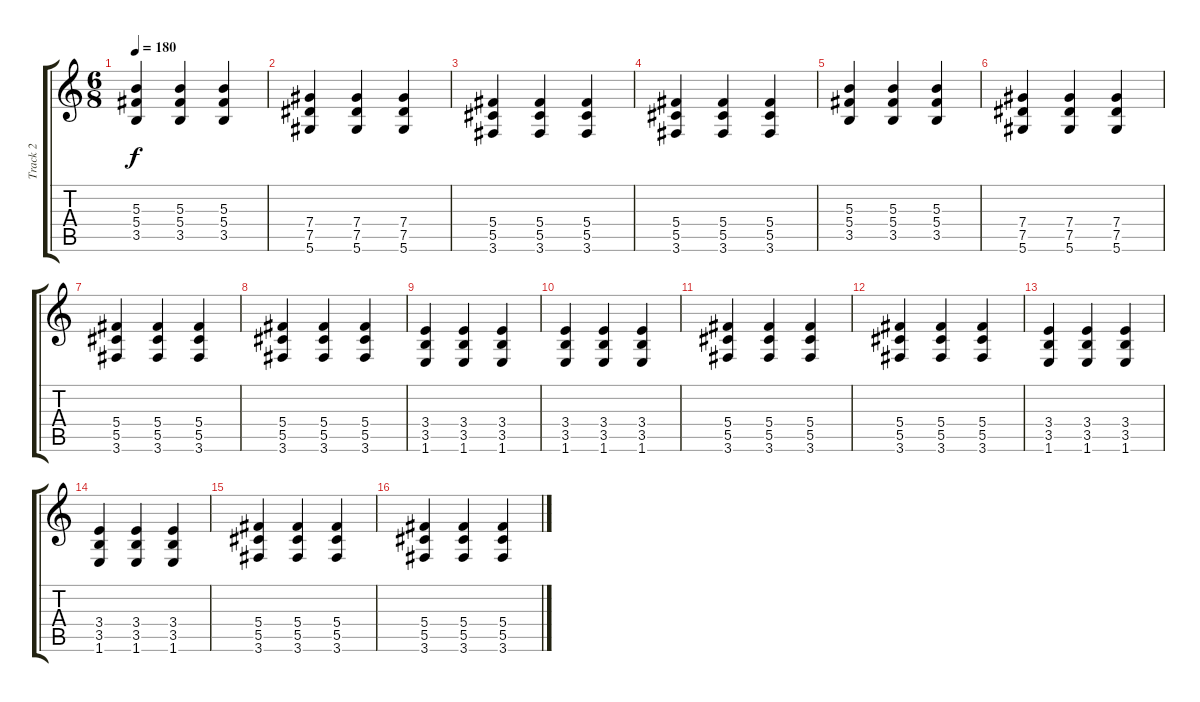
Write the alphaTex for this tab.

\track ("Track 2" "Track 2") {instrument distortionguitar}
\staff {score tabs}
\tuning (Eb4 Bb3 Gb3 Db3 Ab2 Eb2) {hide}
\ts (6 8)
\tempo 180
\clef g2
\ks c
(5.3 5.4 3.5).4{dy f} (5.3 5.4 3.5).4 (5.3 5.4 3.5).4 |
(7.4 7.5 5.6).4 (7.4 7.5 5.6).4 (7.4 7.5 5.6).4 |
(5.4 5.5 3.6).4 (5.4 5.5 3.6).4 (5.4 5.5 3.6).4 |
(5.4 5.5 3.6).4 (5.4 5.5 3.6).4 (5.4 5.5 3.6).4 |
(5.3 5.4 3.5).4 (5.3 5.4 3.5).4 (5.3 5.4 3.5).4 |
(7.4 7.5 5.6).4 (7.4 7.5 5.6).4 (7.4 7.5 5.6).4 |
(5.4 5.5 3.6).4 (5.4 5.5 3.6).4 (5.4 5.5 3.6).4 |
(5.4 5.5 3.6).4 (5.4 5.5 3.6).4 (5.4 5.5 3.6).4 |
(3.4 3.5 1.6).4 (3.4 3.5 1.6).4 (3.4 3.5 1.6).4 |
(3.4 3.5 1.6).4 (3.4 3.5 1.6).4 (3.4 3.5 1.6).4 |
(5.4 5.5 3.6).4 (5.4 5.5 3.6).4 (5.4 5.5 3.6).4 |
(5.4 5.5 3.6).4 (5.4 5.5 3.6).4 (5.4 5.5 3.6).4 |
(3.4 3.5 1.6).4 (3.4 3.5 1.6).4 (3.4 3.5 1.6).4 |
(3.4 3.5 1.6).4 (3.4 3.5 1.6).4 (3.4 3.5 1.6).4 |
(5.4 5.5 3.6).4 (5.4 5.5 3.6).4 (5.4 5.5 3.6).4 |
(5.4 5.5 3.6).4 (5.4 5.5 3.6).4 (5.4 5.5 3.6).4
